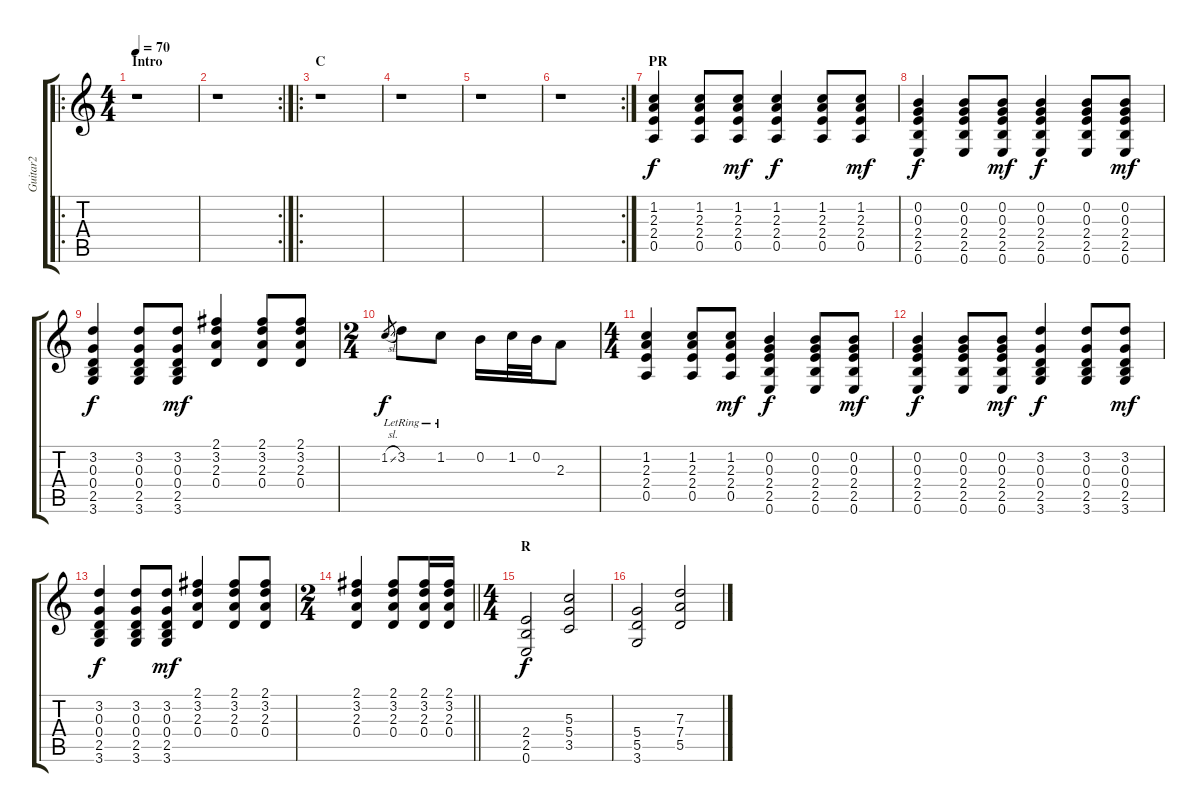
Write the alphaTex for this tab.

\track ("Guitar2" "Guitar2") {instrument distortionguitar}
\staff {score tabs}
\tuning (E4 B3 G3 D3 A2 E2) {hide}
\ro
\ts (4 4)
\section ("" "Intro")
\tempo 70
\clef g2
\ks c
r.1{dy f instrument distortionguitar} |
\rc 2
r.1 |
\ro
\section ("" "C")
r.1 |
r.1 |
r.1 |
\rc 2
r.1 |
\section ("" "PR")
(1.2 2.3 2.4 0.5).4{instrument acousticguitarsteel} (1.2 2.3 2.4 0.5).8 (1.2 2.3 2.4 0.5).8{dy mf} (1.2 2.3 2.4 0.5).4{dy f} (1.2 2.3 2.4 0.5).8 (1.2 2.3 2.4 0.5).8{dy mf} |
(0.2 0.3 2.4 2.5 0.6).4{dy f} (0.2 0.3 2.4 2.5 0.6).8 (0.2 0.3 2.4 2.5 0.6).8{dy mf} (0.2 0.3 2.4 2.5 0.6).4{dy f} (0.2 0.3 2.4 2.5 0.6).8 (0.2 0.3 2.4 2.5 0.6).8{dy mf} |
(3.2 0.3 0.4 2.5 3.6).4{dy f} (3.2 0.3 0.4 2.5 3.6).8 (3.2 0.3 0.4 2.5 3.6).8{dy mf} (2.1 3.2 2.3 0.4).4 (2.1 3.2 2.3 0.4).8 (2.1 3.2 2.3 0.4).8 |
\ts (2 4)
1.2{sl}.8{gr dy f} 3.2{lr}.8 1.2{lr}.8 0.2.16 1.2.32 0.2.32 2.3.8 |
\ts (4 4)
(1.2 2.3 2.4 0.5).4 (1.2 2.3 2.4 0.5).8 (1.2 2.3 2.4 0.5).8{dy mf} (0.2 0.3 2.4 2.5 0.6).4{dy f} (0.2 0.3 2.4 2.5 0.6).8 (0.2 0.3 2.4 2.5 0.6).8{dy mf} |
(0.2 0.3 2.4 2.5 0.6).4{dy f} (0.2 0.3 2.4 2.5 0.6).8 (0.2 0.3 2.4 2.5 0.6).8{dy mf} (3.2 0.3 0.4 2.5 3.6).4{dy f} (3.2 0.3 0.4 2.5 3.6).8 (3.2 0.3 0.4 2.5 3.6).8{dy mf} |
(3.2 0.3 0.4 2.5 3.6).4{dy f} (3.2 0.3 0.4 2.5 3.6).8 (3.2 0.3 0.4 2.5 3.6).8{dy mf} (2.1 3.2 2.3 0.4).4 (2.1 3.2 2.3 0.4).8 (2.1 3.2 2.3 0.4).8 |
\ts (2 4)
\barLineRight lightlight
(2.1 3.2 2.3 0.4).4 (2.1 3.2 2.3 0.4).8 (2.1 3.2 2.3 0.4).16 (2.1 3.2 2.3 0.4).16 |
\ts (4 4)
\section ("" "R")
(2.4 2.5 0.6).2{dy f instrument distortionguitar} (5.3 5.4 3.5).2 |
(5.4 5.5 3.6).2 (7.3 7.4 5.5).2
